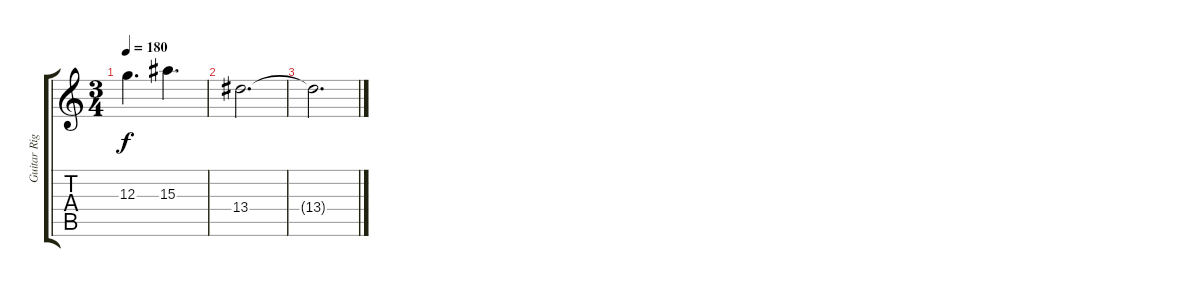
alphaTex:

\track ("Guitar Right" "Guitar Rig") {instrument acousticguitarnylon}
\staff {score tabs}
\tuning (E4 B3 G3 D3 A2 E2) {hide}
\ts (3 4)
\tempo 180
\clef g2
\ks c
12.3.4{d dy f} 15.3.4{d} |
13.4.2{d} |
13.4{t}.2{d}
